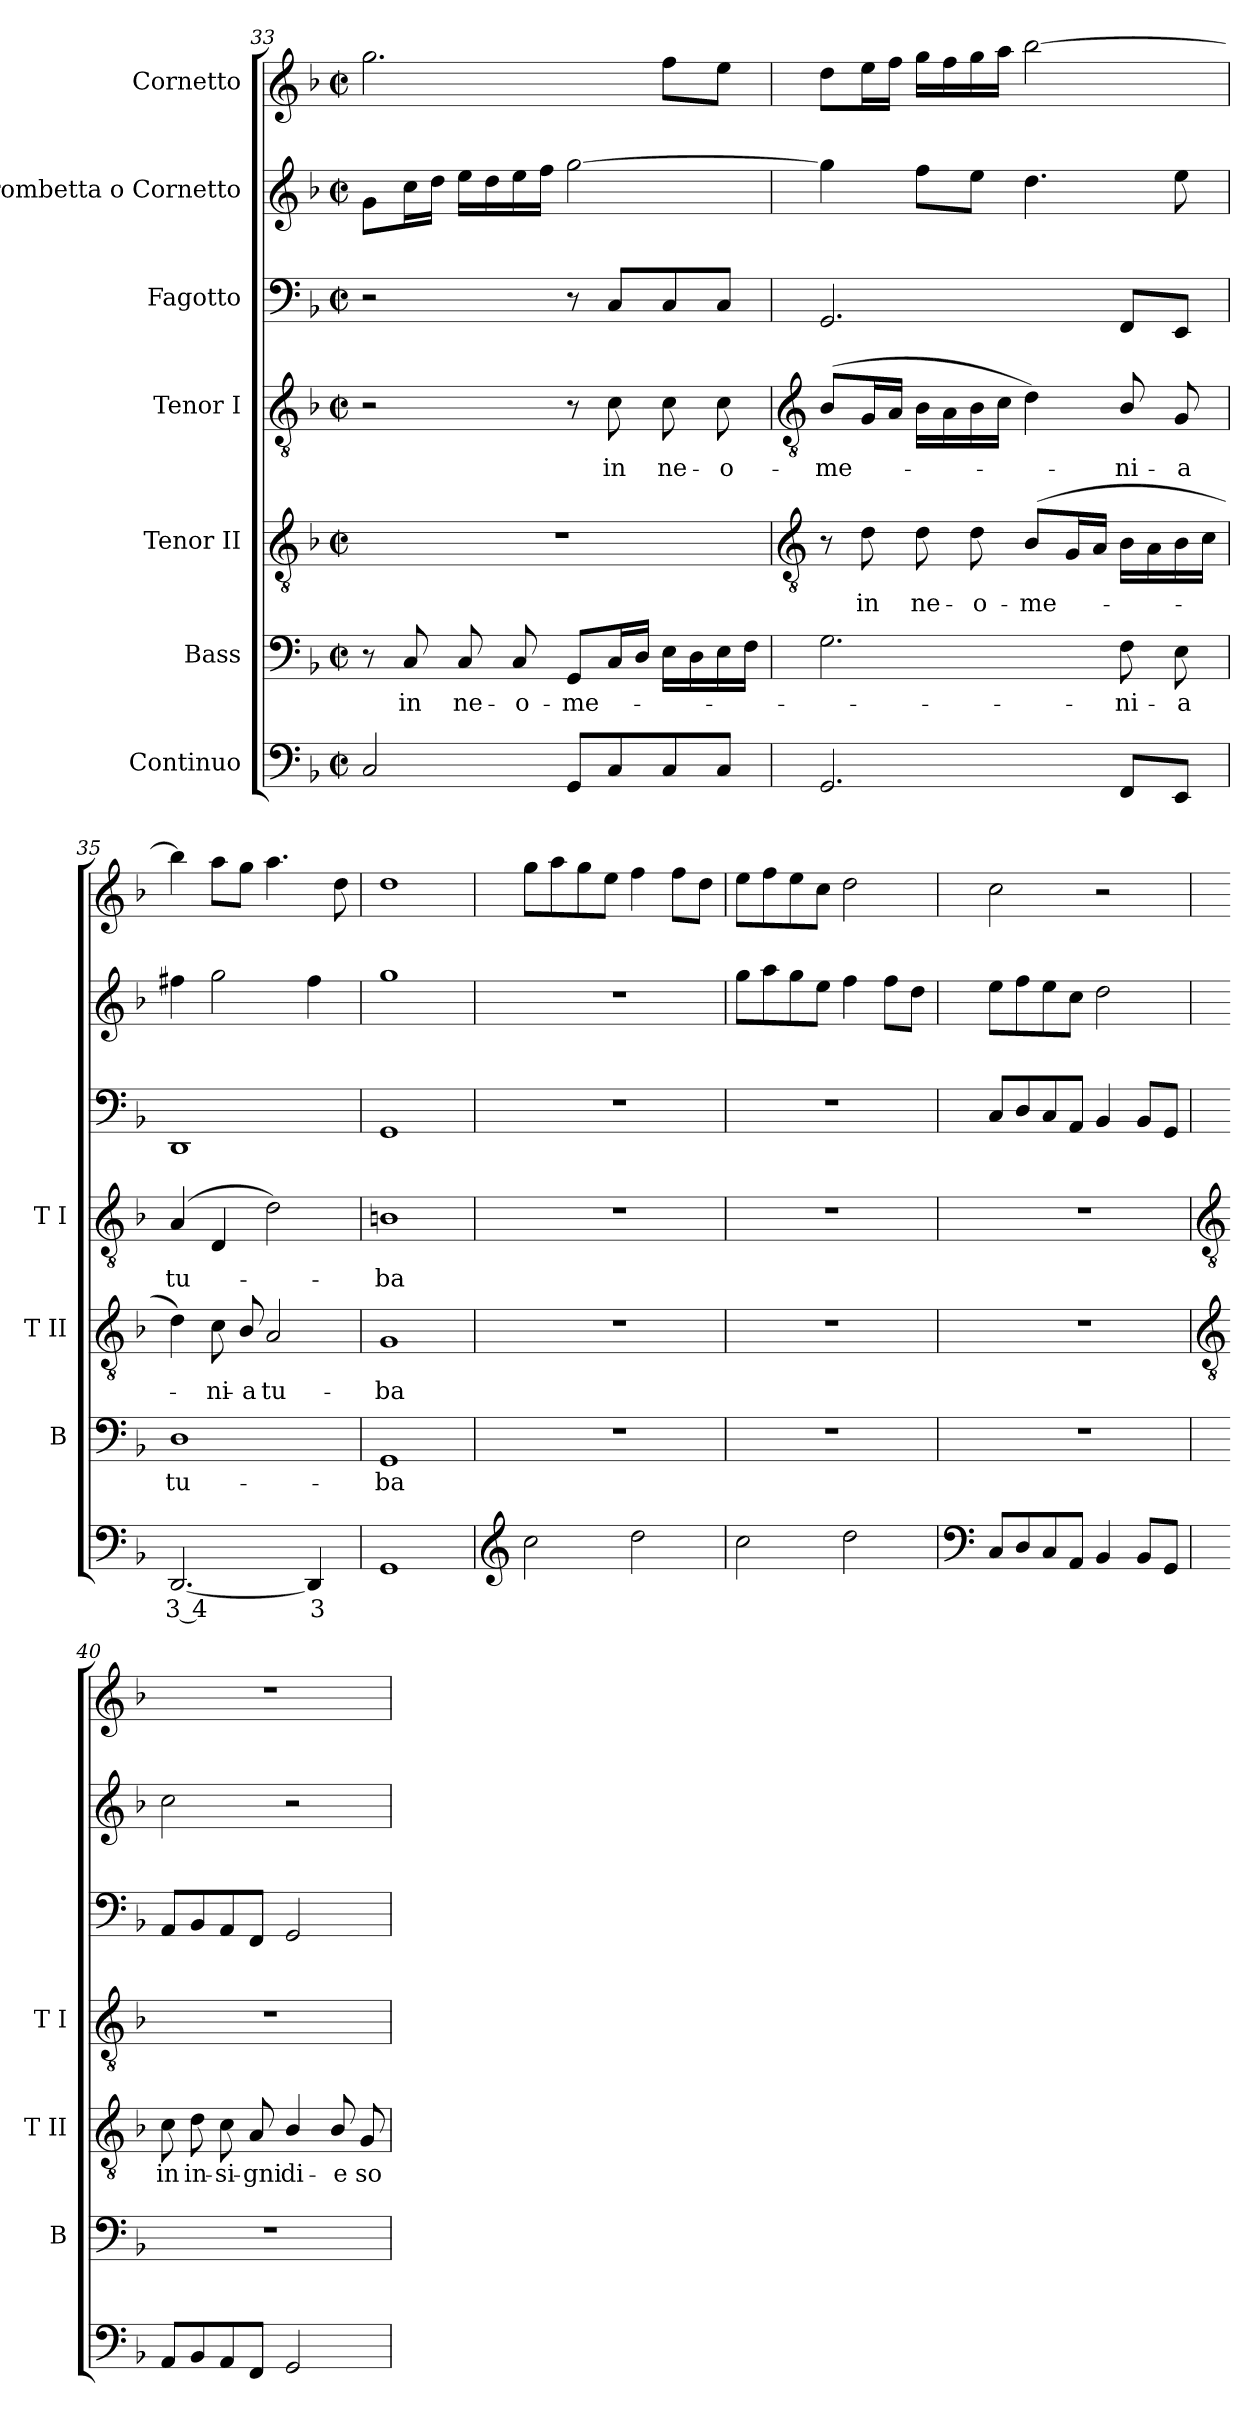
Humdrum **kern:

**kern	**text	**kern	**text	**kern	**text	**kern	**text	**kern	**kern	**kern
*part7	*part7	*part6	*part6	*part5	*part5	*part4	*part4	*part3	*part2	*part1
*staff7	*staff7	*staff6	*staff6	*staff5	*staff5	*staff4	*staff4	*staff3	*staff2	*staff1
*I"Continuo	*	*I"Bass	*	*I"Tenor II	*	*I"Tenor I	*	*I"Fagotto	*I"Trombetta o Cornetto	*I"Cornetto
*	*	*I'B	*	*I'T II	*	*I'T I	*	*	*	*
*clefF4	*	*clefF4	*	*clefGv2	*	*clefGv2	*	*clefF4	*clefG2	*clefG2
*k[b-]	*	*k[b-]	*	*k[b-]	*	*k[b-]	*	*k[b-]	*k[b-]	*k[b-]
*F:	*	*F:	*	*F:	*	*F:	*	*F:	*F:	*F:
*M2/2	*	*M2/2	*	*M2/2	*	*M2/2	*	*M2/2	*M2/2	*M2/2
*met(c|)	*	*met(c|)	*	*met(c|)	*	*met(c|)	*	*met(c|)	*met(c|)	*met(c|)
=33	=33	=33	=33	=33	=33	=33	=33	=33	=33	=33
2C	.	8r	.	1r	.	2r	.	2r	8gL	2.gg
!	!	!	!LO:LY:b	!	!	!	!	!	!	!
.	.	8C	in	.	.	.	.	.	16ccL	.
.	.	.	.	.	.	.	.	.	16ddJJ	.
!	!	!	!LO:LY:b	!	!	!	!	!	!	!
.	.	8C	ne-	.	.	.	.	.	16eeLL	.
.	.	.	.	.	.	.	.	.	16dd	.
!	!	!	!LO:LY:b	!	!	!	!	!	!	!
.	.	8C	-o-	.	.	.	.	.	16ee	.
.	.	.	.	.	.	.	.	.	16ffJJ	.
!	!	!	!LO:LY:b	!	!	!	!	!	!	!
8GGL	.	8GGL	-me-	.	.	8r	.	8r	[2gg	.
!	!	!	!	!	!	!	!LO:LY:b	!	!	!
8C	.	16CL	.	.	.	8c	in	8CL	.	.
.	.	16DJJ	.	.	.	.	.	.	.	.
!	!	!	!	!	!	!	!LO:LY:b	!	!	!
8C	.	16ELL	.	.	.	8c	ne-	8C	.	8ffL
.	.	16D	.	.	.	.	.	.	.	.
!	!	!	!	!	!	!	!LO:LY:b	!	!	!
8CJ	.	16E	.	.	.	8c	-o-	8CJ	.	8eeJ
.	.	16FJJ	.	.	.	.	.	.	.	.
!!LO:LB:g=z
=34	=34	=34	=34	=34	=34	=34	=34	=34	=34	=34
*	*	*	*	*clefGv2	*	*clefGv2	*	*	*	*
!	!	!	!	!	!	!	!LO:LY:b	!	!	!
2.GG	.	2.G	.	8r	.	(>8B-L	-me-	2.GG	4gg]	8ddL
!	!	!	!	!	!LO:LY:b	!	!	!	!	!
.	.	.	.	8d	in	16GL	.	.	.	16eeL
.	.	.	.	.	.	16AJJ	.	.	.	16ffJJ
!	!	!	!	!	!LO:LY:b	!	!	!	!	!
.	.	.	.	8d	ne-	16B-LL	.	.	8ffL	16ggLL
.	.	.	.	.	.	16A	.	.	.	16ff
!	!	!	!	!	!LO:LY:b	!	!	!	!	!
.	.	.	.	8d	-o-	16B-	.	.	8eeJ	16gg
.	.	.	.	.	.	16cJJ	.	.	.	16aaJJ
!	!	!	!	!	!LO:LY:b	!	!	!	!	!
.	.	.	.	(>8B-L	-me-	4d)	.	.	4.dd	[2bb-
.	.	.	.	16GL	.	.	.	.	.	.
.	.	.	.	16AJJ	.	.	.	.	.	.
!	!	!	!LO:LY:b	!	!	!	!LO:LY:b	!	!	!
8FFL	.	8F	ni-	16B-LL	.	8B-/	ni-	8FFL	.	.
.	.	.	.	16A	.	.	.	.	.	.
!	!	!	!LO:LY:b	!	!	!	!LO:LY:b	!	!	!
8EEJ	.	8E	-a	16B-	.	8G	-a	8EEJ	8ee	.
.	.	.	.	16cJJ	.	.	.	.	.	.
=35	=35	=35	=35	=35	=35	=35	=35	=35	=35	=35
!	!LO:LY:b	!	!LO:LY:b	!	!	!	!LO:LY:b	!	!	!
[2.DD	3 4	1D	tu-	4d)	.	(>4A	tu-	1DD	4ff#X	4bb-]
!	!	!	!	!	!LO:LY:b	!	!	!	!	!
.	.	.	.	8c	ni-	4D	.	.	2gg	8aaL
!	!	!	!	!	!LO:LY:b	!	!	!	!	!
.	.	.	.	8B-/	-a	.	.	.	.	8ggJ
!	!	!	!	!	!LO:LY:b	!	!	!	!	!
.	.	.	.	2A	tu-	2d)	.	.	.	4.aa
!	!LO:LY:b	!	!	!	!	!	!	!	!	!
4DD]	3	.	.	.	.	.	.	.	4ff#	.
.	.	.	.	.	.	.	.	.	.	8dd
=36	=36	=36	=36	=36	=36	=36	=36	=36	=36	=36
!	!	!	!LO:LY:b	!	!LO:LY:b	!	!LO:LY:b	!	!	!
1GG	.	1GG	-ba	1G	-ba	1Bn	ba	1GG	1gg	1dd
=37	=37	=37	=37	=37	=37	=37	=37	=37	=37	=37
*clefG2	*	*	*	*	*	*	*	*	*	*
2cc	.	1r	.	1r	.	1r	.	1r	1r	8ggL
.	.	.	.	.	.	.	.	.	.	8aa
.	.	.	.	.	.	.	.	.	.	8gg
.	.	.	.	.	.	.	.	.	.	8eeJ
2dd	.	.	.	.	.	.	.	.	.	4ff
.	.	.	.	.	.	.	.	.	.	8ffL
.	.	.	.	.	.	.	.	.	.	8ddJ
=38	=38	=38	=38	=38	=38	=38	=38	=38	=38	=38
2cc	.	1r	.	1r	.	1r	.	1r	8ggL	8eeL
.	.	.	.	.	.	.	.	.	8aa	8ff
.	.	.	.	.	.	.	.	.	8gg	8ee
.	.	.	.	.	.	.	.	.	8eeJ	8ccJ
2dd	.	.	.	.	.	.	.	.	4ff	2dd
.	.	.	.	.	.	.	.	.	8ffL	.
.	.	.	.	.	.	.	.	.	8ddJ	.
=39	=39	=39	=39	=39	=39	=39	=39	=39	=39	=39
*clefF4	*	*	*	*	*	*	*	*	*	*
8CL	.	1r	.	1r	.	1r	.	8CL	8eeL	2cc
8D	.	.	.	.	.	.	.	8D	8ff	.
8C	.	.	.	.	.	.	.	8C	8ee	.
8AAJ	.	.	.	.	.	.	.	8AAJ	8ccJ	.
4BB-	.	.	.	.	.	.	.	4BB-	2dd	2r
8BB-L	.	.	.	.	.	.	.	8BB-L	.	.
8GGJ	.	.	.	.	.	.	.	8GGJ	.	.
!!LO:LB:g=z
=40	=40	=40	=40	=40	=40	=40	=40	=40	=40	=40
*	*	*	*	*clefGv2	*	*clefGv2	*	*	*	*
!	!	!	!	!	!LO:LY:b	!	!	!	!	!
8AAL	.	1r	.	8c	in	1r	.	8AAL	2cc	1r
!	!	!	!	!	!LO:LY:b	!	!	!	!	!
8BB-	.	.	.	8d	in-	.	.	8BB-	.	.
!	!	!	!	!	!LO:LY:b	!	!	!	!	!
8AA	.	.	.	8c	-si-	.	.	8AA	.	.
!	!	!	!	!	!LO:LY:b	!	!	!	!	!
8FFJ	.	.	.	8A	-gni	.	.	8FFJ	.	.
!	!	!	!	!	!LO:LY:b	!	!	!	!	!
2GG	.	.	.	4B-/	di-	.	.	2GG	2r	.
!	!	!	!	!	!LO:LY:b	!	!	!	!	!
.	.	.	.	8B-/	-e	.	.	.	.	.
!	!	!	!	!	!LO:LY:b	!	!	!	!	!
.	.	.	.	8G	so-	.	.	.	.	.
=	=	=	=	=	=	=	=	=	=	=
*-	*-	*-	*-	*-	*-	*-	*-	*-	*-	*-
